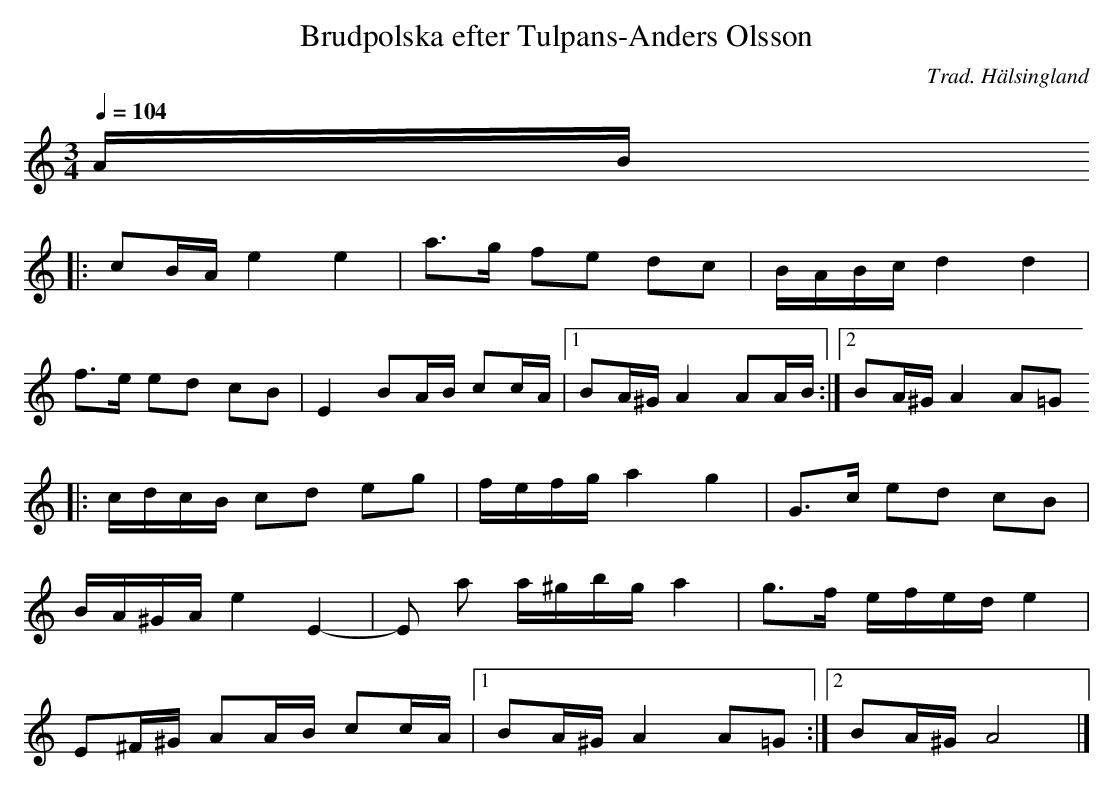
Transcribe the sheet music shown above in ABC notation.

X:1
T:Brudpolska efter Tulpans-Anders Olsson
C:Trad. Hälsingland
M:3/4
L:1/8
Q:1/4=104
K:Am
A/B/
|: cB/A/ e2 e2 |a>g fe dc |B/A/B/c/ d2 d2 |
f>e ed cB |E2 BA/B/ cc/A/ |1 BA/^G/ A2 AA/B/ :|2 BA/^G/ A2 A=G
|: c/d/c/B/ cd eg |f/e/f/g/ a2 g2 |G>c ed cB |
B/A/^G/A/ e2 E2- |E a a/^g/b/g/ a2 |g>f e/f/e/d/ e2 |
E^F/^G/ AA/B/ cc/A/ |1 BA/^G/ A2 A=G :|2 BA/^G/ A4 |]
